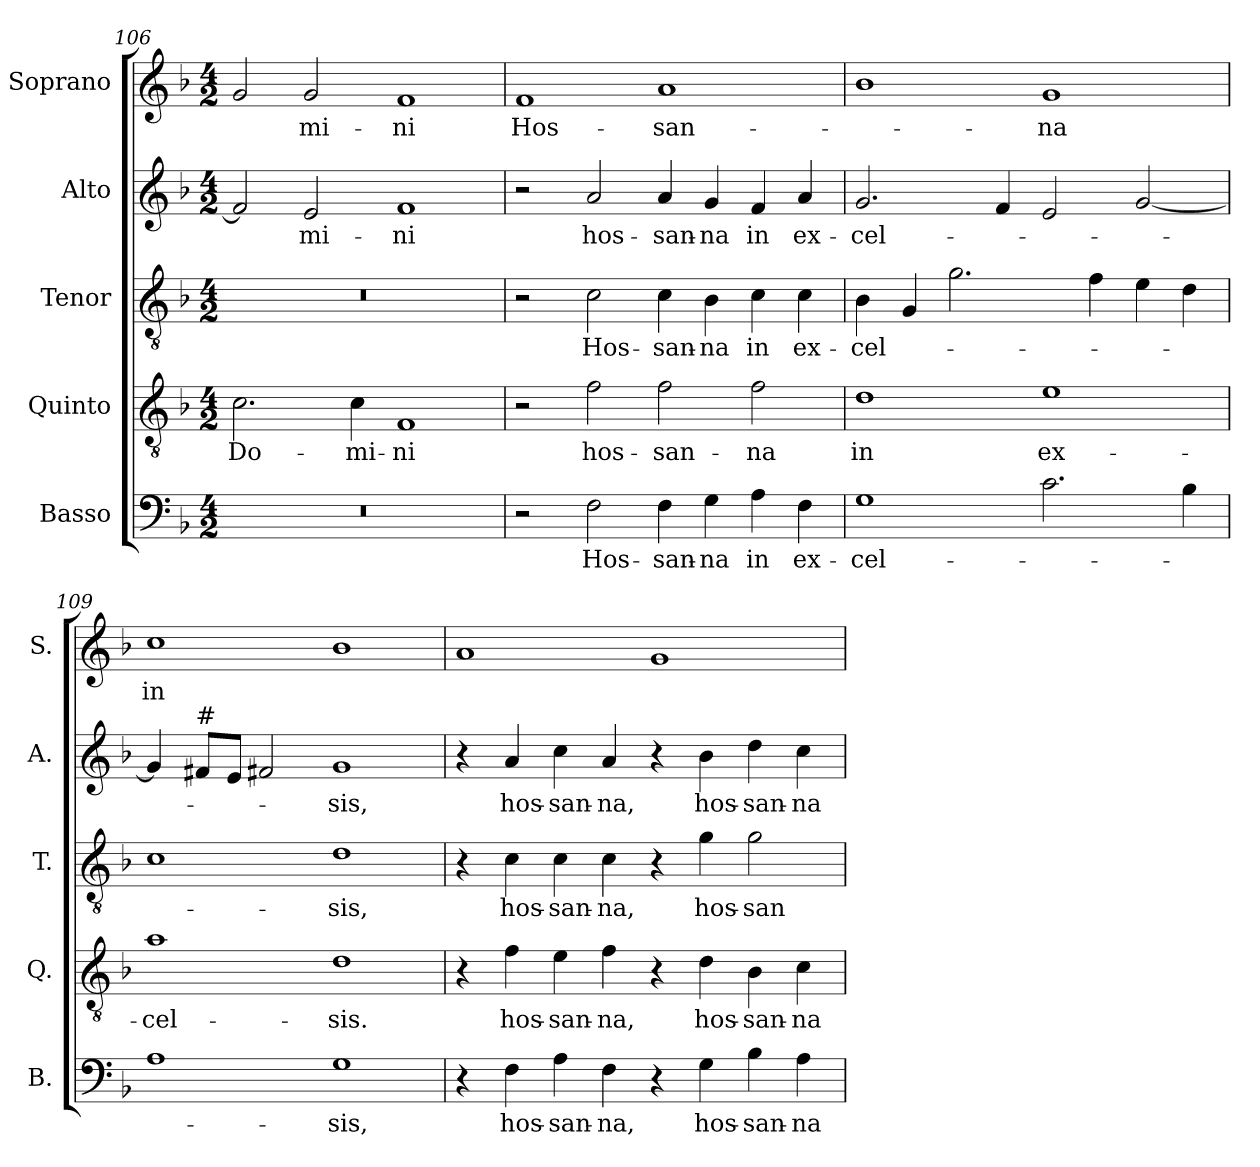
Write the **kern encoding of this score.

**kern	**text	**kern	**text	**kern	**text	**kern	**text	**kern	**text
*part5	*part5	*part4	*part4	*part3	*part3	*part2	*part2	*part1	*part1
*staff5	*staff5	*staff4	*staff4	*staff3	*staff3	*staff2	*staff2	*staff1	*staff1
*I"Basso	*	*I"Quinto	*	*I"Tenor	*	*I"Alto	*	*I"Soprano	*
*I'B.	*	*I'Q.	*	*I'T.	*	*I'A.	*	*I'S.	*
*clefF4	*	*clefGv2	*	*clefGv2	*	*clefG2	*	*clefG2	*
*	*	*ITrd7c12	*	*ITrd7c12	*	*	*	*	*
*k[b-]	*	*k[b-]	*	*k[b-]	*	*k[b-]	*	*k[b-]	*
*F:	*	*F:	*	*F:	*	*F:	*	*F:	*
*M4/2	*	*M4/2	*	*M4/2	*	*M4/2	*	*M4/2	*
=106	=106	=106	=106	=106	=106	=106	=106	=106	=106
!LO:N:vis=1	!	!	!	!	!	!	!	!	!
!	!	!	!LO:LY:b:color=#000000	!LO:N:vis=1	!	!	!	!	!
0r	.	2.Ci\	Do-	0r	.	2fi/]	.	2gi/	.
!	!	!	!	!	!	!	!LO:LY:b:color=#000000	!	!
!	!	!	!	!	!	!	!	!	!LO:LY:b:color=#000000
.	.	.	.	.	.	2ei/	-mi-	2gi/	-mi-
!	!	!	!LO:LY:b:color=#000000	!	!	!	!	!	!
.	.	4Ci\	-mi-	.	.	.	.	.	.
!	!	!	!LO:LY:b:color=#000000	!	!	!	!	!	!
!	!	!	!	!	!	!	!LO:LY:b:color=#000000	!	!
!	!	!	!	!	!	!	!	!	!LO:LY:b:color=#000000
.	.	1FFi	-ni	.	.	1fi	-ni	1fi	-ni
=107	=107	=107	=107	=107	=107	=107	=107	=107	=107
!	!	!	!	!	!	!	!	!	!LO:LY:b:color=#000000
2r	.	2r	.	2r	.	2r	.	1fi	Hos-
!	!LO:LY:b:color=#000000	!	!	!	!	!	!	!	!
!	!	!	!LO:LY:b:color=#000000	!	!	!	!	!	!
!	!	!	!	!	!LO:LY:b:color=#000000	!	!	!	!
!	!	!	!	!	!	!	!LO:LY:b:color=#000000	!	!
2Fi\	Hos-	2Fi\	hos-	2Ci\	Hos-	2ai/	hos-	.	.
!	!LO:LY:b:color=#000000	!	!	!	!	!	!	!	!
!	!	!	!LO:LY:b:color=#000000	!	!	!	!	!	!
!	!	!	!	!	!LO:LY:b:color=#000000	!	!	!	!
!	!	!	!	!	!	!	!LO:LY:b:color=#000000	!	!
!	!	!	!	!	!	!	!	!	!LO:LY:b:color=#000000
4Fi\	-san-	2Fi\	-san-	4Ci\	-san-	4ai/	-san-	1ai	-san-
!	!LO:LY:b:color=#000000	!	!	!	!	!	!	!	!
!	!	!	!	!	!LO:LY:b:color=#000000	!	!	!	!
!	!	!	!	!	!	!	!LO:LY:b:color=#000000	!	!
4Gi\	-na	.	.	4BB-i\	-na	4gi/	-na	.	.
!	!LO:LY:b:color=#000000	!	!	!	!	!	!	!	!
!	!	!	!LO:LY:b:color=#000000	!	!	!	!	!	!
!	!	!	!	!	!LO:LY:b:color=#000000	!	!	!	!
!	!	!	!	!	!	!	!LO:LY:b:color=#000000	!	!
4Ai\	in	2Fi\	-na	4Ci\	in	4fi/	in	.	.
!	!LO:LY:b:color=#000000	!	!	!	!	!	!	!	!
!	!	!	!	!	!LO:LY:b:color=#000000	!	!	!	!
!	!	!	!	!	!	!	!LO:LY:b:color=#000000	!	!
4Fi\	ex-	.	.	4Ci\	ex-	4ai/	ex-	.	.
!!LO:PB:g=z
=108	=108	=108	=108	=108	=108	=108	=108	=108	=108
!	!LO:LY:b:color=#000000	!	!	!	!	!	!	!	!
!	!	!	!LO:LY:b:color=#000000	!	!	!	!	!	!
!	!	!	!	!	!LO:LY:b:color=#000000	!	!	!	!
!	!	!	!	!	!	!	!LO:LY:b:color=#000000	!	!
1Gi	-cel-	1Di	in	4BB-i\	-cel-	2.gi/	-cel-	1b-i	.
.	.	.	.	4GGi/	.	.	.	.	.
.	.	.	.	2.Gi\	.	.	.	.	.
.	.	.	.	.	.	4fi/	.	.	.
!	!	!	!LO:LY:b:color=#000000	!	!	!	!	!	!
!	!	!	!	!	!	!	!	!	!LO:LY:b:color=#000000
2.ci\	.	1Ei	ex-	.	.	2ei/	.	1gi	-na
.	.	.	.	4Fi\	.	.	.	.	.
.	.	.	.	4Ei\	.	[2gi/	.	.	.
4B-i\	.	.	.	4Di\	.	.	.	.	.
=109	=109	=109	=109	=109	=109	=109	=109	=109	=109
!	!	!	!LO:LY:b:color=#000000	!	!	!	!	!	!
!	!	!	!	!	!	!	!	!	!LO:LY:b:color=#000000
1Ai	.	1Ai	-cel-	1Ci	.	4gi/]	.	1cci	in
!	!	!	!	!	!	!LO:TX:a:t=#	!	!	!
.	.	.	.	.	.	8f#i/L	.	.	.
.	.	.	.	.	.	8ei/J	.	.	.
.	.	.	.	.	.	2f#Xi/	.	.	.
!	!LO:LY:b:color=#000000	!	!	!	!	!	!	!	!
!	!	!	!LO:LY:b:color=#000000	!	!	!	!	!	!
!	!	!	!	!	!LO:LY:b:color=#000000	!	!	!	!
!	!	!	!	!	!	!	!LO:LY:b:color=#000000	!	!
1Gi	-sis,	1Di	-sis.	1Di	-sis,	1gi	-sis,	1b-i	.
=110	=110	=110	=110	=110	=110	=110	=110	=110	=110
4r	.	4r	.	4r	.	4r	.	1ai	.
!	!LO:LY:b:color=#000000	!	!	!	!	!	!	!	!
!	!	!	!LO:LY:b:color=#000000	!	!	!	!	!	!
!	!	!	!	!	!LO:LY:b:color=#000000	!	!	!	!
!	!	!	!	!	!	!	!LO:LY:b:color=#000000	!	!
4Fi\	hos-	4Fi\	hos-	4Ci\	hos-	4ai/	hos-	.	.
!	!LO:LY:b:color=#000000	!	!	!	!	!	!	!	!
!	!	!	!LO:LY:b:color=#000000	!	!	!	!	!	!
!	!	!	!	!	!LO:LY:b:color=#000000	!	!	!	!
!	!	!	!	!	!	!	!LO:LY:b:color=#000000	!	!
4Ai\	-san-	4Ei\	-san-	4Ci\	-san-	4cci\	-san-	.	.
!	!LO:LY:b:color=#000000	!	!	!	!	!	!	!	!
!	!	!	!LO:LY:b:color=#000000	!	!	!	!	!	!
!	!	!	!	!	!LO:LY:b:color=#000000	!	!	!	!
!	!	!	!	!	!	!	!LO:LY:b:color=#000000	!	!
4Fi\	-na,	4Fi\	-na,	4Ci\	-na,	4ai/	-na,	.	.
4r	.	4r	.	4r	.	4r	.	1gi	.
!	!LO:LY:b:color=#000000	!	!	!	!	!	!	!	!
!	!	!	!LO:LY:b:color=#000000	!	!	!	!	!	!
!	!	!	!	!	!LO:LY:b:color=#000000	!	!	!	!
!	!	!	!	!	!	!	!LO:LY:b:color=#000000	!	!
4Gi\	hos-	4Di\	hos-	4Gi\	hos-	4b-i\	hos-	.	.
!	!LO:LY:b:color=#000000	!	!	!	!	!	!	!	!
!	!	!	!LO:LY:b:color=#000000	!	!	!	!	!	!
!	!	!	!	!	!LO:LY:b:color=#000000	!	!	!	!
!	!	!	!	!	!	!	!LO:LY:b:color=#000000	!	!
4B-i\	-san-	4BB-i\	-san-	2Gi\	-san-	4ddi\	-san-	.	.
!	!LO:LY:b:color=#000000	!	!	!	!	!	!	!	!
!	!	!	!LO:LY:b:color=#000000	!	!	!	!	!	!
!	!	!	!	!	!	!	!LO:LY:b:color=#000000	!	!
4Ai\	-na	4Ci\	-na	.	.	4cci\	-na	.	.
=	=	=	=	=	=	=	=	=	=
*-	*-	*-	*-	*-	*-	*-	*-	*-	*-
